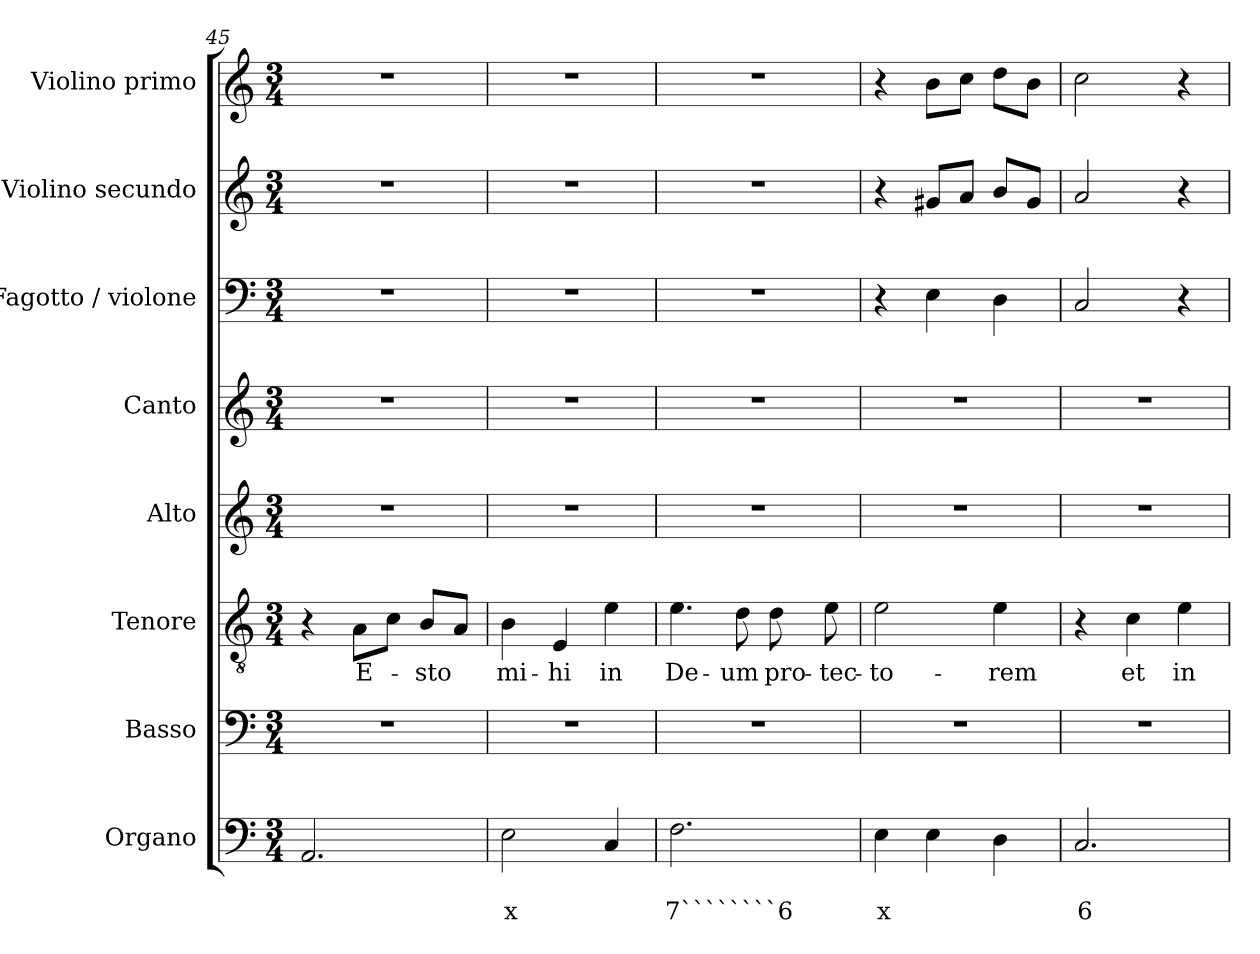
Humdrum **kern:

**kern	**text	**text	**kern	**kern	**text	**kern	**kern	**kern	**kern	**kern
*part8	*part8	*part8	*part7	*part6	*part6	*part5	*part4	*part3	*part2	*part1
*staff8	*staff8	*staff8	*staff7	*staff6	*staff6	*staff5	*staff4	*staff3	*staff2	*staff1
*I"Organo	*	*	*I"Basso	*I"Tenore	*	*I"Alto	*I"Canto	*I"Fagotto / violone	*I"Violino secundo	*I"Violino primo
*I'Org	*	*	*I'B	*I'T	*	*I'A	*I'C	*I'Vne	*I'V2	*I'V1
*clefF4	*	*	*clefF4	*clefGv2	*	*clefG2	*clefG2	*clefF4	*clefG2	*clefG2
*k[]	*	*	*k[]	*k[]	*	*k[]	*k[]	*k[]	*k[]	*k[]
*C:	*	*	*C:	*C:	*	*C:	*C:	*C:	*C:	*C:
*M3/4	*	*	*M3/4	*M3/4	*	*M3/4	*M3/4	*M3/4	*M3/4	*M3/4
=45	=45	=45	=45	=45	=45	=45	=45	=45	=45	=45
2.AA/	.	.	2.r	4r	.	2.r	2.r	2.r	2.r	2.r
!	!	!	!	!	!LO:LY:b	!	!	!	!	!
.	.	.	.	8A\L	E-	.	.	.	.	.
.	.	.	.	8c\J	.	.	.	.	.	.
!	!	!	!	!	!LO:LY:b	!	!	!	!	!
.	.	.	.	8B/L	-sto	.	.	.	.	.
.	.	.	.	8A/J	.	.	.	.	.	.
=46	=46	=46	=46	=46	=46	=46	=46	=46	=46	=46
!	!	!LO:LY:b	!	!	!LO:LY:b	!	!	!	!	!
2E\	.	x	2.r	4B\	mi-	2.r	2.r	2.r	2.r	2.r
!	!	!	!	!	!LO:LY:b	!	!	!	!	!
.	.	.	.	4E/	-hi	.	.	.	.	.
!	!	!	!	!	!LO:LY:b	!	!	!	!	!
4C/	.	.	.	4e\	in	.	.	.	.	.
=47	=47	=47	=47	=47	=47	=47	=47	=47	=47	=47
!	!	!LO:LY:b	!	!	!LO:LY:b	!	!	!	!	!
2.F\	.	7````````6	2.r	4.e\	De-	2.r	2.r	2.r	2.r	2.r
!	!	!	!	!	!LO:LY:b	!	!	!	!	!
.	.	.	.	8d\	-um	.	.	.	.	.
!	!	!	!	!	!LO:LY:b	!	!	!	!	!
.	.	.	.	8d\	pro-	.	.	.	.	.
!	!	!	!	!	!LO:LY:b	!	!	!	!	!
.	.	.	.	8e\	-tec-	.	.	.	.	.
=48	=48	=48	=48	=48	=48	=48	=48	=48	=48	=48
!	!	!LO:LY:b	!	!	!LO:LY:b	!	!	!	!	!
4E\	.	x	2.r	2e\	-to-	2.r	2.r	4r	4r	4r
4E\	.	.	.	.	.	.	.	4E\	8g#X/L	8b\L
.	.	.	.	.	.	.	.	.	8a/J	8cc\J
!	!	!	!	!	!LO:LY:b	!	!	!	!	!
4D\	.	.	.	4e\	-rem	.	.	4D\	8b/L	8dd\L
.	.	.	.	.	.	.	.	.	8g#/J	8b\J
=49	=49	=49	=49	=49	=49	=49	=49	=49	=49	=49
!	!	!LO:LY:b	!	!	!	!	!	!	!	!
2.C/	.	6	2.r	4r	.	2.r	2.r	2C/	2a/	2cc\
!	!	!	!	!	!LO:LY:b	!	!	!	!	!
.	.	.	.	4c\	et	.	.	.	.	.
!	!	!	!	!	!LO:LY:b	!	!	!	!	!
.	.	.	.	4e\	in	.	.	4r	4r	4r
=	=	=	=	=	=	=	=	=	=	=
*-	*-	*-	*-	*-	*-	*-	*-	*-	*-	*-
